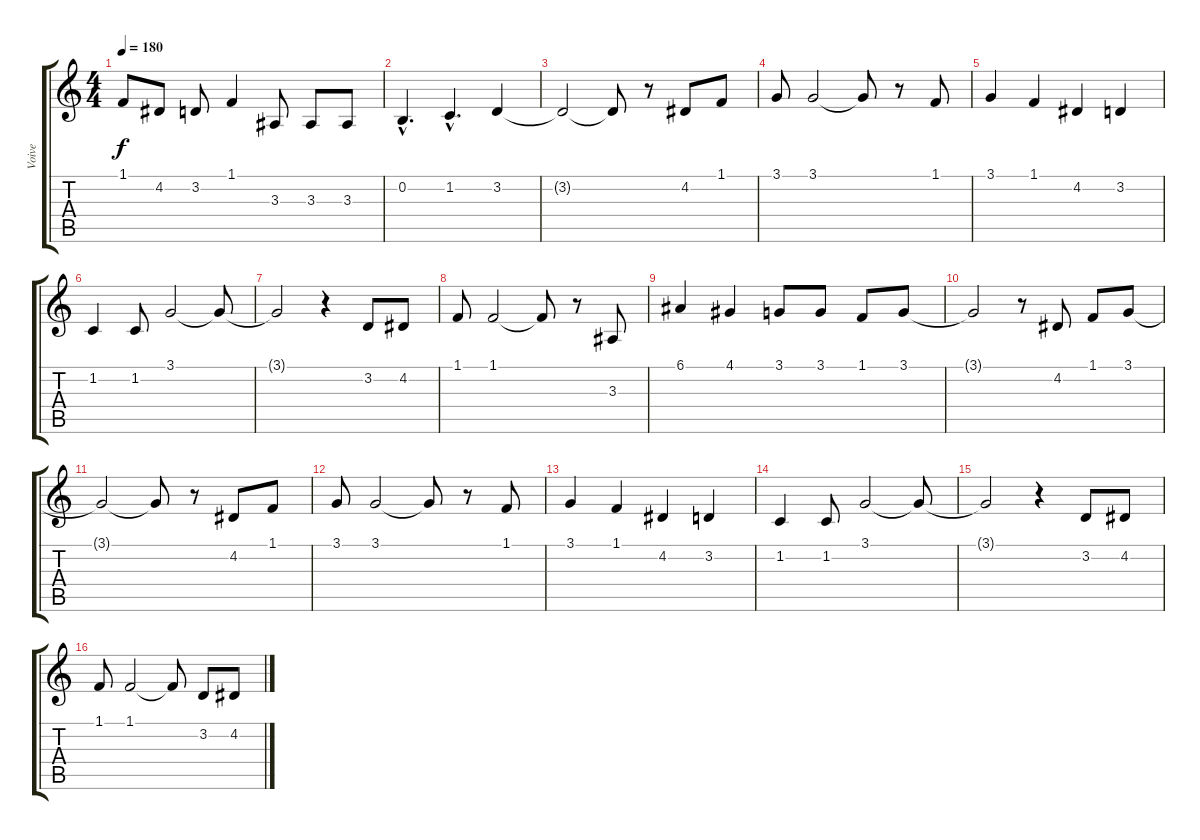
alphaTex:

\track ("Voive" "Voive") {instrument lead8bassandlead}
\staff {score tabs}
\tuning (E4 B3 G3 D3 A2 E2) {hide}
\ts (4 4)
\tempo 180
\clef g2
\ks c
1.1{t}.8{dy f} 4.2.8 3.2.8 1.1.4 3.3.8 3.3.8 3.3.8 |
0.2{hac}.4{d} 1.2{hac}.4{d} 3.2.4 |
3.2{t}.2 3.2{t}.8 r.8 4.2.8 1.1.8 |
3.1.8 3.1.2 3.1{t}.8 r.8 1.1.8 |
3.1.4 1.1.4 4.2.4 3.2.4 |
1.2.4 1.2.8 3.1.2 3.1{t}.8 |
3.1{t}.2 r.4 3.2.8 4.2.8 |
1.1.8 1.1.2 1.1{t}.8 r.8 3.3.8 |
6.1.4 4.1.4 3.1.8 3.1.8 1.1.8 3.1.8 |
3.1{t}.2 r.8 4.2.8 1.1.8 3.1.8 |
3.1{t}.2 3.1{t}.8 r.8 4.2.8 1.1.8 |
3.1.8 3.1.2 3.1{t}.8 r.8 1.1.8 |
3.1.4 1.1.4 4.2.4 3.2.4 |
1.2.4 1.2.8 3.1.2 3.1{t}.8 |
3.1{t}.2 r.4 3.2.8 4.2.8 |
1.1.8 1.1.2 1.1{t}.8 3.2.8 4.2.8
